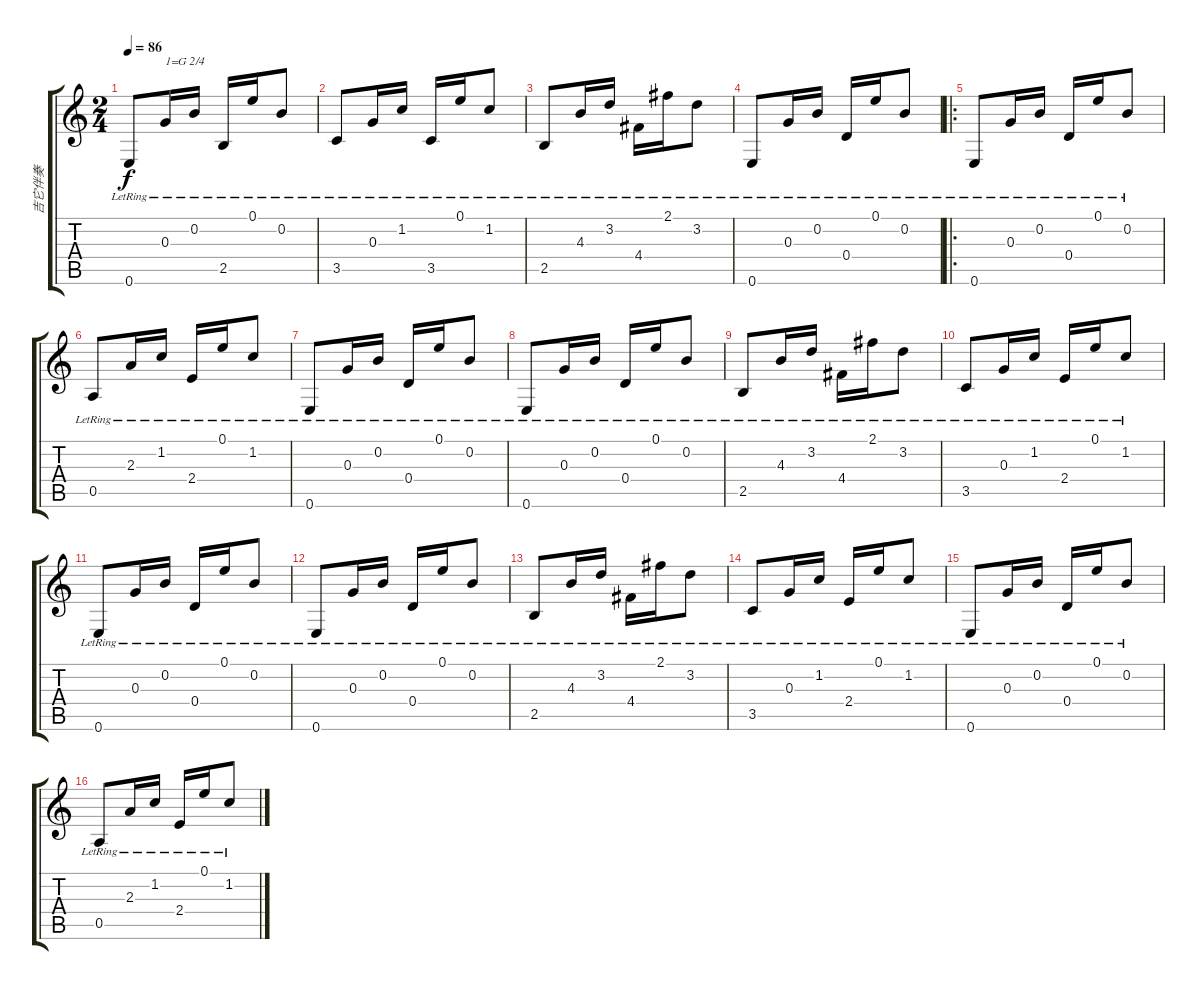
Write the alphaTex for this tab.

\track ("吉它伴奏" "吉它伴奏") {instrument acousticguitarsteel}
\staff {score tabs}
\tuning (E4 B3 G3 D3 A2 E2) {hide}
\ts (2 4)
\tempo 86
\clef g2
\ks c
0.6{lr}.8{dy f instrument acousticguitarsteel} 0.3{lr}.16{txt "1=G 2/4"} 0.2{lr}.16 2.5{lr}.16 0.1{lr}.16 0.2{lr}.8 |
3.5{lr}.8 0.3{lr}.16 1.2{lr}.16 3.5{lr}.16 0.1{lr}.16 1.2{lr}.8 |
2.5{lr}.8 4.3{lr}.16 3.2{lr}.16 4.4{lr}.16 2.1{lr}.16 3.2{lr}.8 |
0.6{lr}.8 0.3{lr}.16 0.2{lr}.16 0.4{lr}.16 0.1{lr}.16 0.2{lr}.8 |
\ro
0.6{lr}.8 0.3{lr}.16 0.2{lr}.16 0.4{lr}.16 0.1{lr}.16 0.2{lr}.8 |
0.5{lr}.8 2.3{lr}.16 1.2{lr}.16 2.4{lr}.16 0.1{lr}.16 1.2{lr}.8 |
0.6{lr}.8 0.3{lr}.16 0.2{lr}.16 0.4{lr}.16 0.1{lr}.16 0.2{lr}.8 |
0.6{lr}.8 0.3{lr}.16 0.2{lr}.16 0.4{lr}.16 0.1{lr}.16 0.2{lr}.8 |
2.5{lr}.8 4.3{lr}.16 3.2{lr}.16 4.4{lr}.16 2.1{lr}.16 3.2{lr}.8 |
3.5{lr}.8 0.3{lr}.16 1.2{lr}.16 2.4{lr}.16 0.1{lr}.16 1.2{lr}.8 |
0.6{lr}.8 0.3{lr}.16 0.2{lr}.16 0.4{lr}.16 0.1{lr}.16 0.2{lr}.8 |
0.6{lr}.8 0.3{lr}.16 0.2{lr}.16 0.4{lr}.16 0.1{lr}.16 0.2{lr}.8 |
2.5{lr}.8 4.3{lr}.16 3.2{lr}.16 4.4{lr}.16 2.1{lr}.16 3.2{lr}.8 |
3.5{lr}.8 0.3{lr}.16 1.2{lr}.16 2.4{lr}.16 0.1{lr}.16 1.2{lr}.8 |
0.6{lr}.8 0.3{lr}.16 0.2{lr}.16 0.4{lr}.16 0.1{lr}.16 0.2{lr}.8 |
0.5{lr}.8 2.3{lr}.16 1.2{lr}.16 2.4{lr}.16 0.1{lr}.16 1.2{lr}.8
